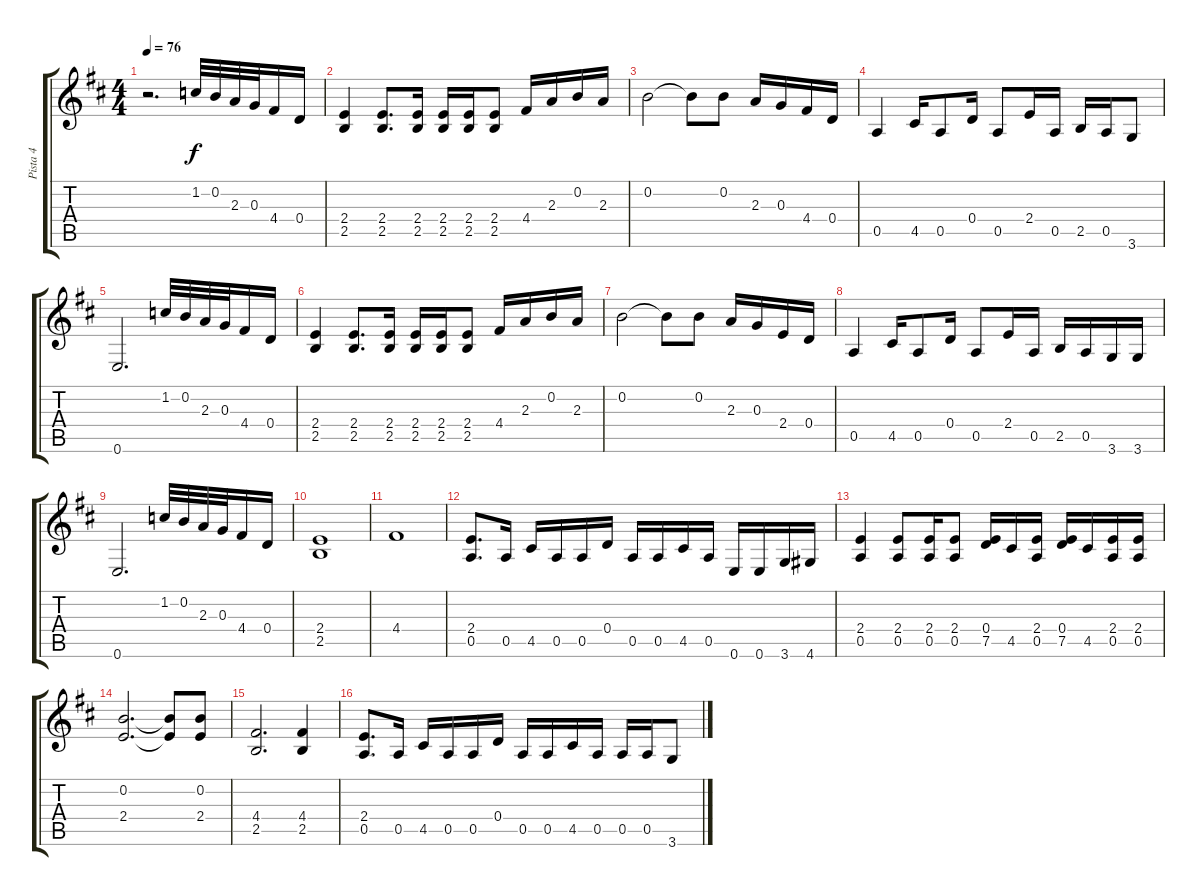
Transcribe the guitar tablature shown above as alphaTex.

\track ("Pista 4" "Pista 4") {instrument distortionguitar}
\staff {score tabs}
\tuning (E4 B3 G3 D3 A2 E2) {hide}
\ts (4 4)
\tempo 76
\clef g2
\ks d
r.2{d dy f instrument distortionguitar} 1.2.32 0.2.32 2.3.32 0.3.32 4.4.16 0.4.16 |
(2.4 2.5).4 (2.4 2.5).8{d} (2.4 2.5).16 (2.4 2.5).16 (2.4 2.5).16 (2.4 2.5).8 4.4.16 2.3.16 0.2.16 2.3.16 |
0.2.2 0.2{t}.8 0.2.8 2.3.16 0.3.16 4.4.16 0.4.16 |
0.5.4 4.5.16 0.5.8 0.4.16 0.5.8 2.4.16 0.5.16 2.5.16 0.5.16 3.6.8 |
0.6.2{d} 1.2.32 0.2.32 2.3.32 0.3.32 4.4.16 0.4.16 |
(2.4 2.5).4 (2.4 2.5).8{d} (2.4 2.5).16 (2.4 2.5).16 (2.4 2.5).16 (2.4 2.5).8 4.4.16 2.3.16 0.2.16 2.3.16 |
0.2.2 0.2{t}.8 0.2.8 2.3.16 0.3.16 2.4.16 0.4.16 |
0.5.4 4.5.16 0.5.8 0.4.16 0.5.8 2.4.16 0.5.16 2.5.16 0.5.16 3.6.16 3.6.16 |
0.6.2{d} 1.2.32 0.2.32 2.3.32 0.3.32 4.4.16 0.4.16 |
(2.4 2.5).1 |
4.4.1 |
(2.4 0.5).8{d} 0.5.16 4.5.16 0.5.16 0.5.16 0.4.16 0.5.16 0.5.16 4.5.16 0.5.16 0.6.16 0.6.16 3.6.16 4.6.16 |
(2.4 0.5).4 (2.4 0.5).8 (2.4 0.5).16 (2.4 0.5).8 (0.4 7.5).16 4.5.16 (2.4 0.5).16 (0.4 7.5).16 4.5.16 (2.4 0.5).16 (2.4 0.5).16 |
(0.2 2.4).2{d} (0.2{t} 2.4{t}).8 (0.2 2.4).8 |
(4.4 2.5).2{d} (4.4 2.5).4 |
(2.4 0.5).8{d} 0.5.16 4.5.16 0.5.16 0.5.16 0.4.16 0.5.16 0.5.16 4.5.16 0.5.16 0.5.16 0.5.16 3.6.8
